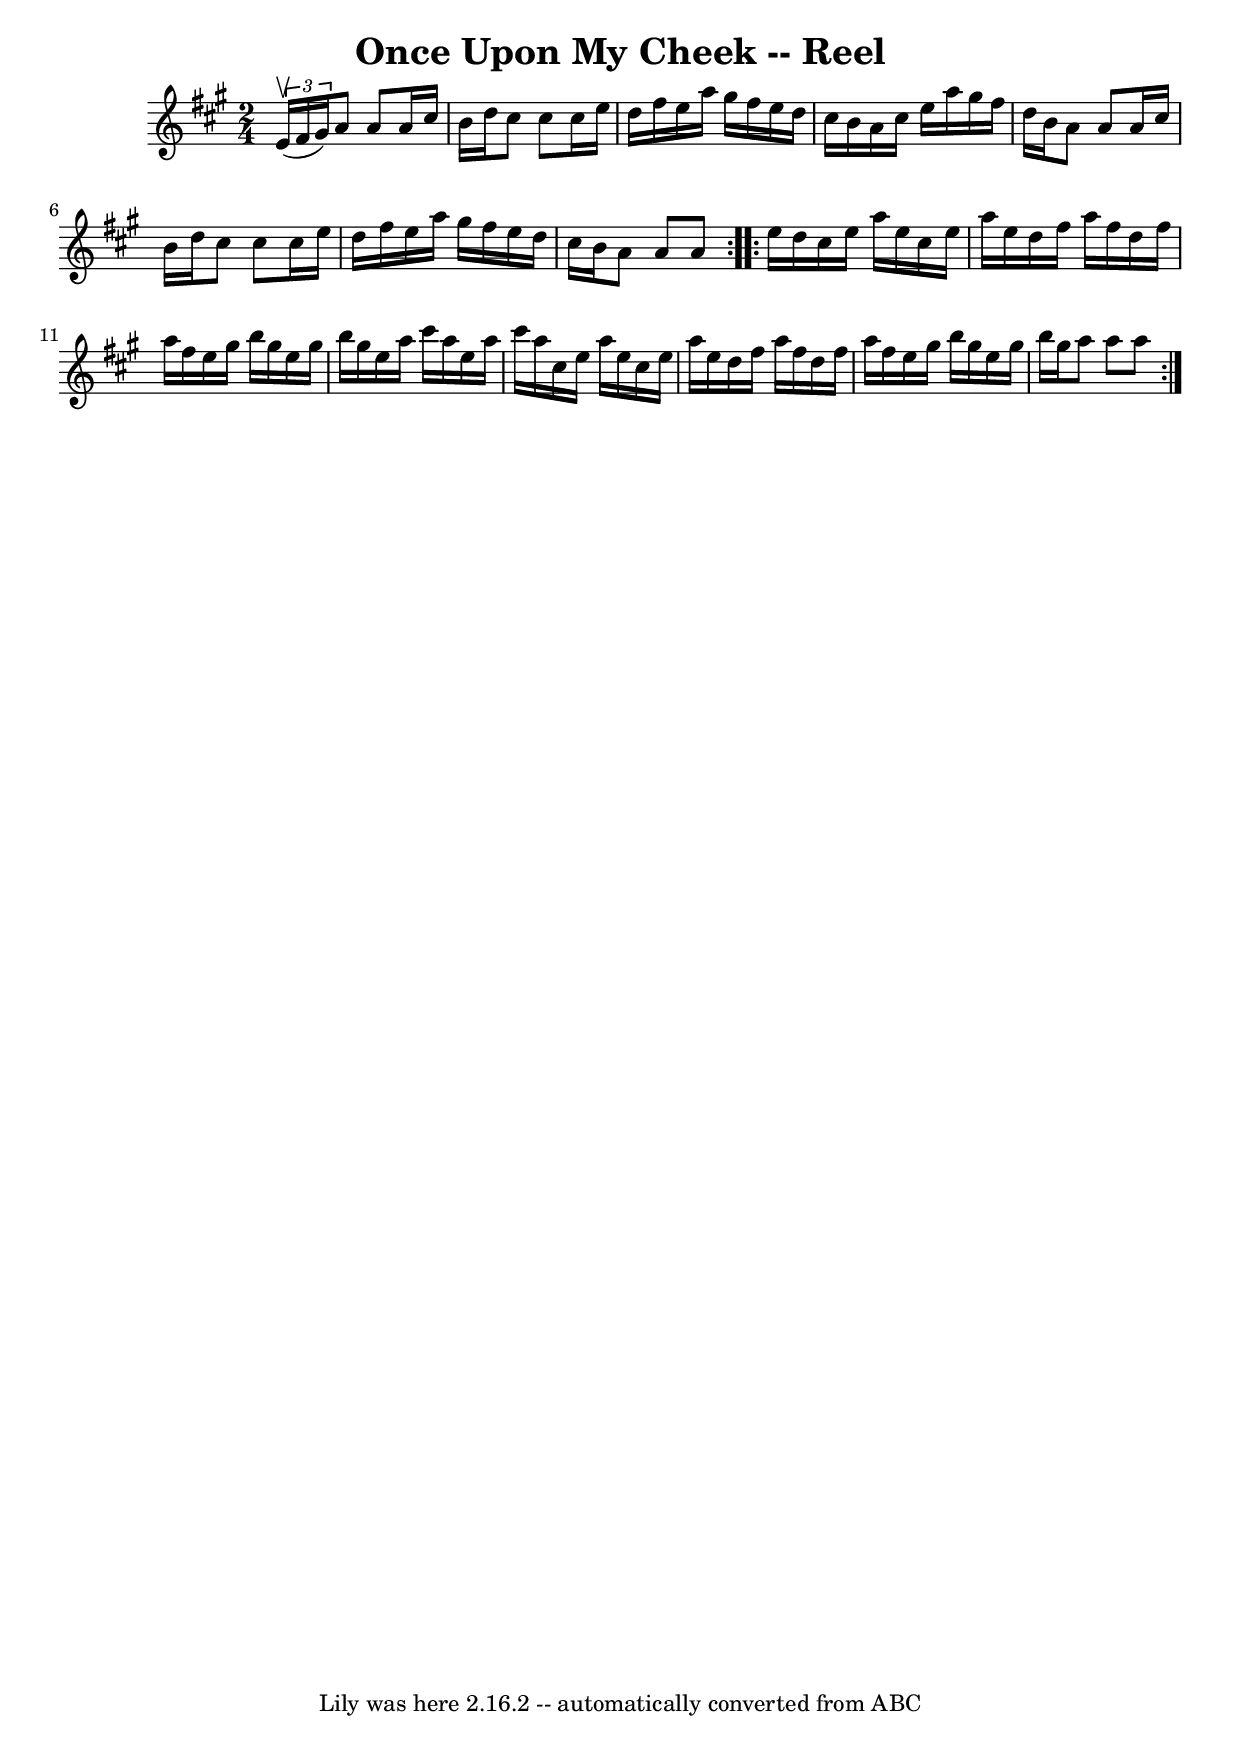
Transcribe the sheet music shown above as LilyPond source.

\version "2.7.40"
\include "Mammoth.ily"
\header {
	%% book = "Ryan's Mammoth Collection"
	crossRefNumber = "1"
	footnotes = ""
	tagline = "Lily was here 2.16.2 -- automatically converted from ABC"
	title = "Once Upon My Cheek -- Reel"
}
voicedefault =  {


\repeat volta 2 {
\time 2/4 \key a \major   \times 2/3 { e'16^\upbow(fis'16 gis'16) } 
|
 a'8 a'8 a'16 cis''16 b'16 d''16  |
 cis''8    
cis''8 cis''16 e''16 d''16 fis''16  |
 e''16 a''16    
gis''16 fis''16 e''16 d''16 cis''16 b'16  |
 a'16    
cis''16 e''16 a''16 gis''16 fis''16 d''16 b'16  |
     
a'8 a'8 a'16 cis''16 b'16 d''16  |
 cis''8 cis''8    
cis''16 e''16 d''16 fis''16  |
 e''16 a''16 gis''16    
fis''16 e''16 d''16 cis''16 b'16  |
 a'8 a'8 a'8  
} \repeat volta 2 { e''16 d''16  |
 cis''16 e''16 a''16    
e''16 cis''16 e''16 a''16 e''16  |
 d''16 fis''16    
a''16 fis''16 d''16 fis''16 a''16 fis''16  |
 e''16    
gis''16 b''16 gis''16 e''16 gis''16 b''16 gis''16  |
   
e''16 a''16 cis'''16 a''16 e''16 a''16 cis'''16 a''16  
|
 cis''16 e''16 a''16 e''16 cis''16 e''16 a''16    
e''16  |
 d''16 fis''16 a''16 fis''16 d''16 fis''16    
a''16 fis''16  |
 e''16 gis''16 b''16 gis''16 e''16    
gis''16 b''16 gis''16  |
 a''8 a''8 a''8  }   
}

\score{
    <<

	\context Staff="default"
	{
	    \voicedefault 
	}

    >>
	\layout {
	}
	\midi {}
}
